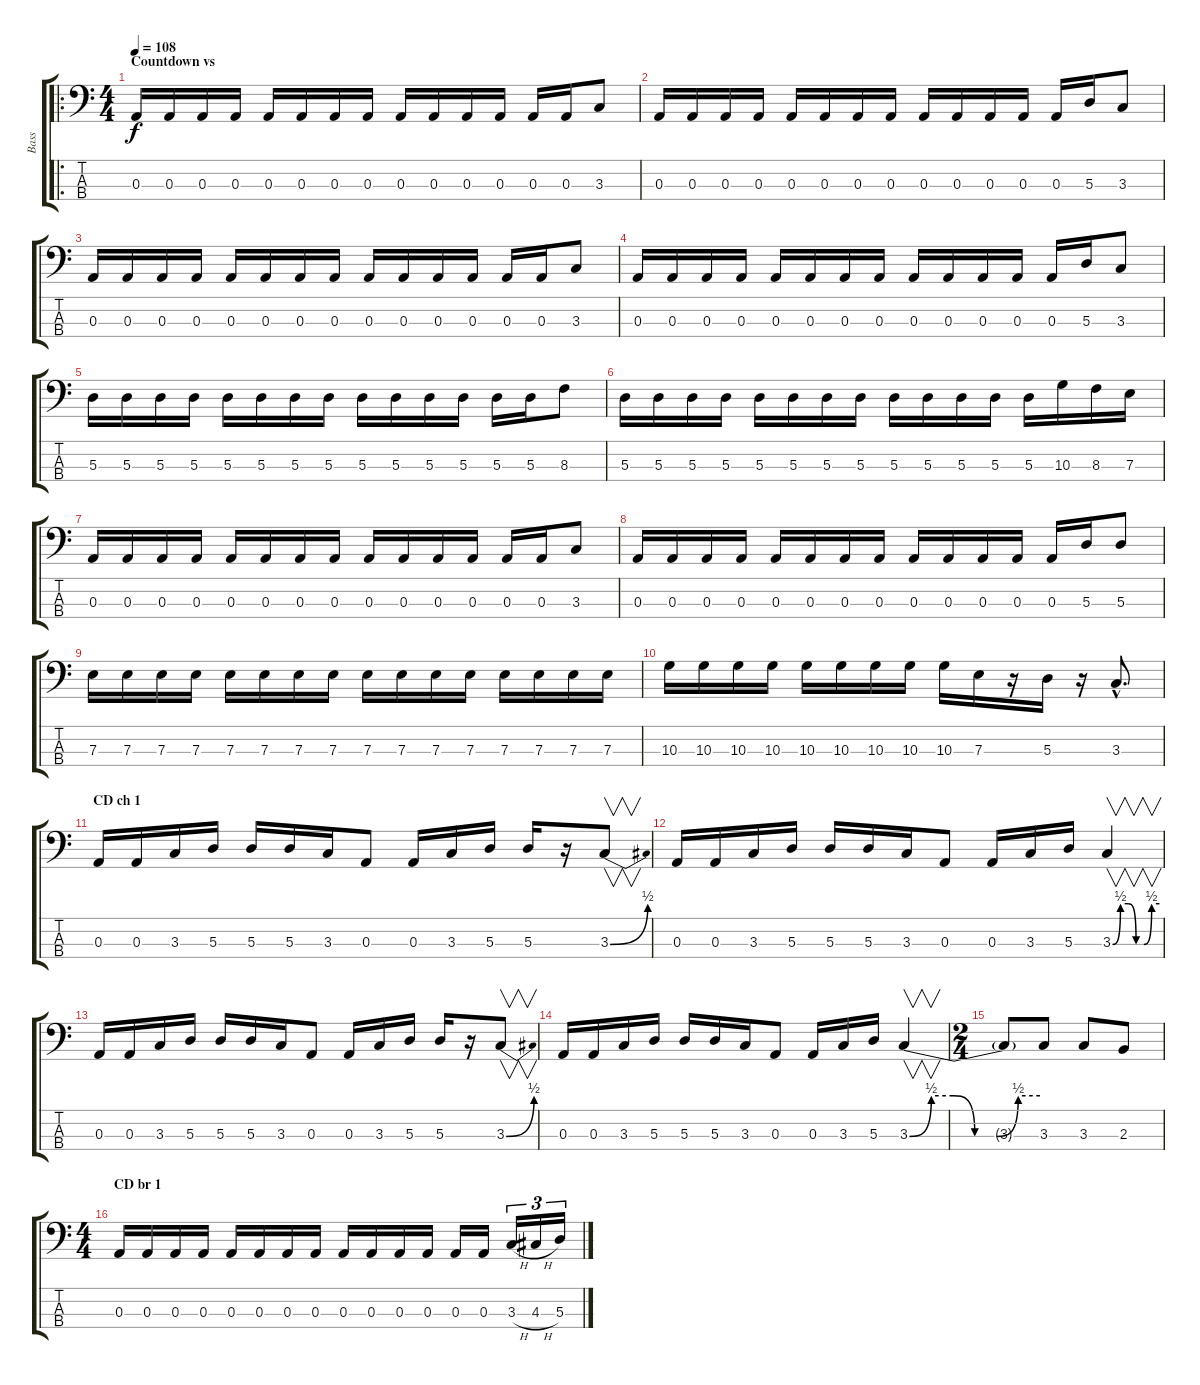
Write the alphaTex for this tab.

\track ("Bass" "Bass") {instrument electricbassfinger}
\staff {score tabs}
\tuning (G2 D2 A1 E1) {hide}
\ro
\ts (4 4)
\section ("" "Countdown vs")
\tempo 108
\tempo 88
\tempo 108
\clef f4
\ks c
0.3.16{dy f instrument electricbassfinger} 0.3.16 0.3.16 0.3.16 0.3.16 0.3.16 0.3.16 0.3.16 0.3.16 0.3.16 0.3.16 0.3.16 0.3.16 0.3.16 3.3.8 |
0.3.16 0.3.16 0.3.16 0.3.16 0.3.16 0.3.16 0.3.16 0.3.16 0.3.16 0.3.16 0.3.16 0.3.16 0.3.16 5.3.16 3.3.8 |
0.3.16 0.3.16 0.3.16 0.3.16 0.3.16 0.3.16 0.3.16 0.3.16 0.3.16 0.3.16 0.3.16 0.3.16 0.3.16 0.3.16 3.3.8 |
0.3.16 0.3.16 0.3.16 0.3.16 0.3.16 0.3.16 0.3.16 0.3.16 0.3.16 0.3.16 0.3.16 0.3.16 0.3.16 5.3.16 3.3.8 |
5.3.16 5.3.16 5.3.16 5.3.16 5.3.16 5.3.16 5.3.16 5.3.16 5.3.16 5.3.16 5.3.16 5.3.16 5.3.16 5.3.16 8.3.8 |
5.3.16 5.3.16 5.3.16 5.3.16 5.3.16 5.3.16 5.3.16 5.3.16 5.3.16 5.3.16 5.3.16 5.3.16 5.3.16 10.3.16 8.3.16 7.3.16 |
0.3.16 0.3.16 0.3.16 0.3.16 0.3.16 0.3.16 0.3.16 0.3.16 0.3.16 0.3.16 0.3.16 0.3.16 0.3.16 0.3.16 3.3.8 |
0.3.16 0.3.16 0.3.16 0.3.16 0.3.16 0.3.16 0.3.16 0.3.16 0.3.16 0.3.16 0.3.16 0.3.16 0.3.16 5.3.16 5.3.8 |
7.3.16 7.3.16 7.3.16 7.3.16 7.3.16 7.3.16 7.3.16 7.3.16 7.3.16 7.3.16 7.3.16 7.3.16 7.3.16 7.3.16 7.3.16 7.3.16 |
10.3.16 10.3.16 10.3.16 10.3.16 10.3.16 10.3.16 10.3.16 10.3.16 10.3.16 7.3.16 r.16 5.3.16 r.16 3.3{hac}.8{d} |
\section ("" "CD ch 1")
0.3.16 0.3.16 3.3.16 5.3.16 5.3.16 5.3.16 3.3.16 0.3.8 0.3.16 3.3.16 5.3.16 5.3.16 r.16 3.3{be (bend 0 0 60 2)}.8{v} |
0.3.16 0.3.16 3.3.16 5.3.16 5.3.16 5.3.16 3.3.16 0.3.8 0.3.16 3.3.16 5.3.16 3.3{be (custom 0 0 10 2 20 2 30 0 40 0 50 2 60 2)}.4{v} |
0.3.16 0.3.16 3.3.16 5.3.16 5.3.16 5.3.16 3.3.16 0.3.8 0.3.16 3.3.16 5.3.16 5.3.16 r.16 3.3{be (bend 0 0 60 2)}.8{v} |
0.3.16 0.3.16 3.3.16 5.3.16 5.3.16 5.3.16 3.3.16 0.3.8 0.3.16 3.3.16 5.3.16 3.3{be (custom 0 0 10 2 20 2 30 0 40 0 50 2 60 2)}.4{v} |
\ts (2 4)
3.3{t}.8 3.3.8 3.3.8 2.3.8 |
\ts (4 4)
\section ("" "CD br 1")
0.3.16 0.3.16 0.3.16 0.3.16 0.3.16 0.3.16 0.3.16 0.3.16 0.3.16 0.3.16 0.3.16 0.3.16 0.3.16 0.3.16 3.3{h}.16{tu (3 2)} 4.3{h}.16{tu (3 2)} 5.3.16{tu (3 2)}
